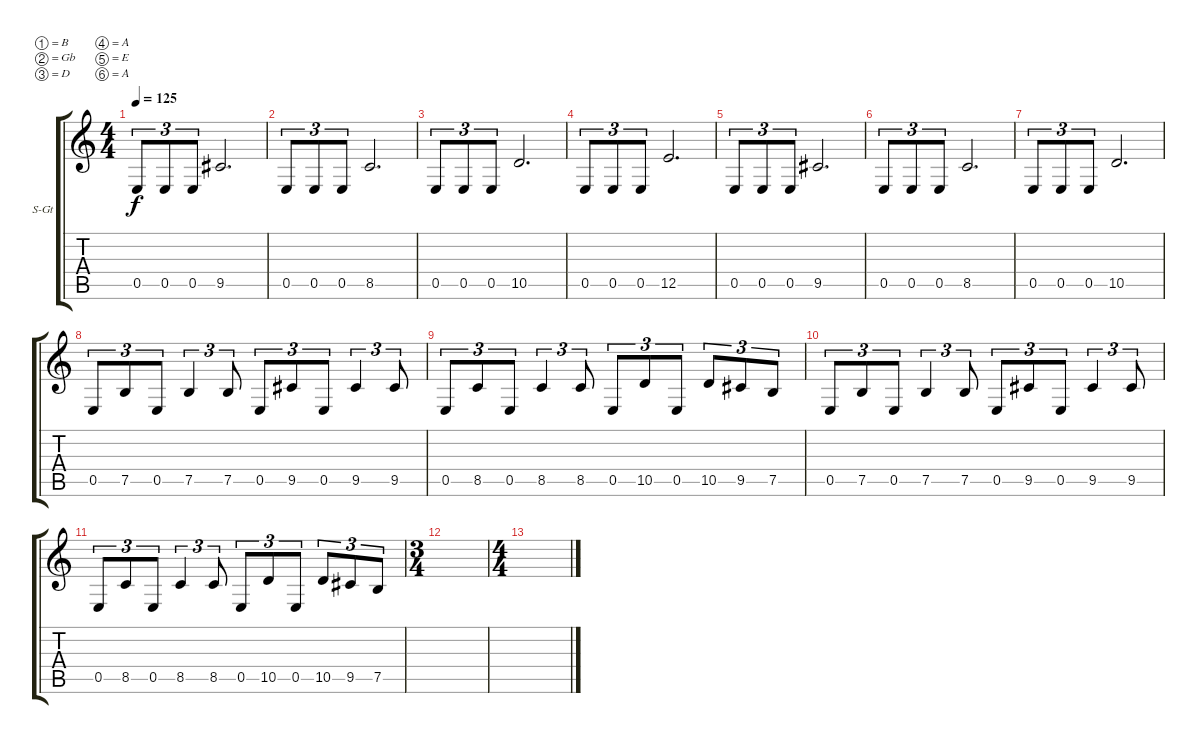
\defaultSystemsLayout 4
\bracketExtendMode groupsimilarinstruments
\firstSystemTrackNameOrientation horizontal
\otherSystemsTrackNameOrientation horizontal
\track ("Rhythm string 01" "S-Gt") {instrument acousticguitarsteel}
\staff {score tabs}
\tuning (B3 Gb3 D3 A2 E2 A1)
\ts (4 4)
\tempo 125
\clef g2
\ks c
0.5.8{tu (3 2) dy f} 0.5.8{tu (3 2)} 0.5.8{tu (3 2)} 9.5.2{d} |
0.5.8{tu (3 2)} 0.5.8{tu (3 2)} 0.5.8{tu (3 2)} 8.5.2{d} |
0.5.8{tu (3 2)} 0.5.8{tu (3 2)} 0.5.8{tu (3 2)} 10.5.2{d} |
0.5.8{tu (3 2)} 0.5.8{tu (3 2)} 0.5.8{tu (3 2)} 12.5.2{d} |
0.5.8{tu (3 2)} 0.5.8{tu (3 2)} 0.5.8{tu (3 2)} 9.5.2{d} |
0.5.8{tu (3 2)} 0.5.8{tu (3 2)} 0.5.8{tu (3 2)} 8.5.2{d} |
0.5.8{tu (3 2)} 0.5.8{tu (3 2)} 0.5.8{tu (3 2)} 10.5.2{d} |
0.5.8{tu (3 2)} 7.5.8{tu (3 2)} 0.5.8{tu (3 2)} 7.5.4{tu (3 2)} 7.5.8{tu (3 2)} 0.5.8{tu (3 2)} 9.5.8{tu (3 2)} 0.5.8{tu (3 2)} 9.5.4{tu (3 2)} 9.5.8{tu (3 2)} |
0.5.8{tu (3 2)} 8.5.8{tu (3 2)} 0.5.8{tu (3 2)} 8.5.4{tu (3 2)} 8.5.8{tu (3 2)} 0.5.8{tu (3 2)} 10.5.8{tu (3 2)} 0.5.8{tu (3 2)} 10.5.8{tu (3 2)} 9.5.8{tu (3 2)} 7.5.8{tu (3 2)} |
0.5.8{tu (3 2)} 7.5.8{tu (3 2)} 0.5.8{tu (3 2)} 7.5.4{tu (3 2)} 7.5.8{tu (3 2)} 0.5.8{tu (3 2)} 9.5.8{tu (3 2)} 0.5.8{tu (3 2)} 9.5.4{tu (3 2)} 9.5.8{tu (3 2)} |
0.5.8{tu (3 2)} 8.5.8{tu (3 2)} 0.5.8{tu (3 2)} 8.5.4{tu (3 2)} 8.5.8{tu (3 2)} 0.5.8{tu (3 2)} 10.5.8{tu (3 2)} 0.5.8{tu (3 2)} 10.5.8{tu (3 2)} 9.5.8{tu (3 2)} 7.5.8{tu (3 2)} |
\ts (3 4)
|
\ts (4 4)
